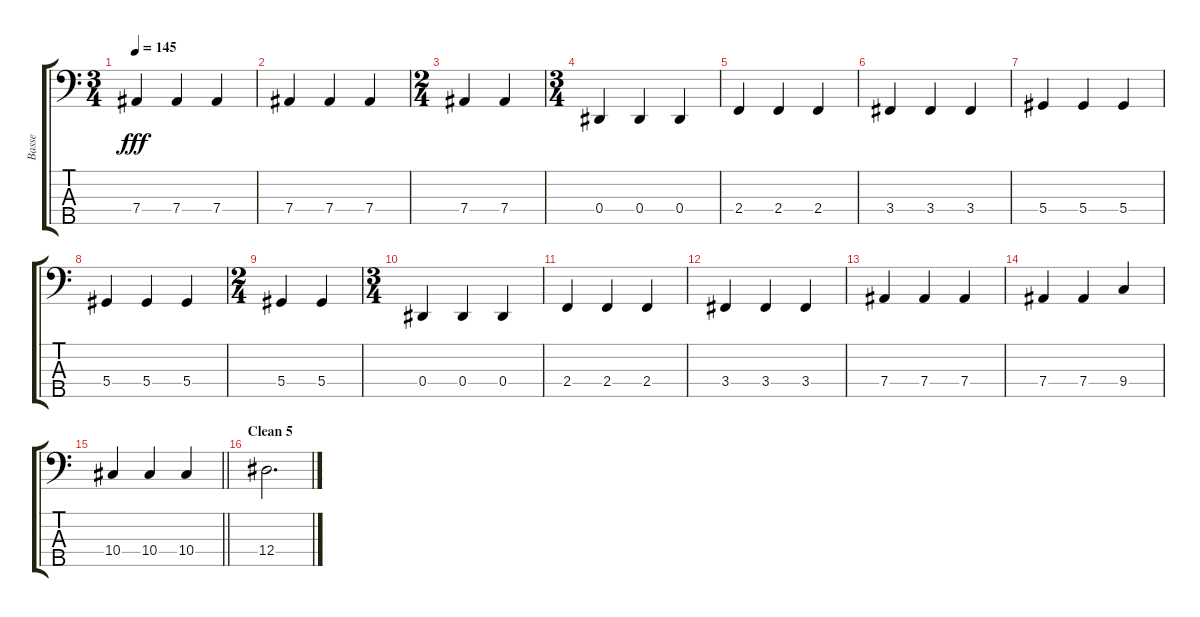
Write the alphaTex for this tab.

\track ("Basse" "Basse") {instrument electricbasspick}
\staff {score tabs}
\tuning (Gb2 Db2 Ab1 Eb1 Bb0) {hide}
\ts (3 4)
\tempo 145
\clef f4
\ks c
7.4.4{dy fff} 7.4.4 7.4.4 |
7.4.4 7.4.4 7.4.4 |
\ts (2 4)
7.4.4 7.4.4 |
\ts (3 4)
0.4.4 0.4.4 0.4.4 |
2.4.4 2.4.4 2.4.4 |
3.4.4 3.4.4 3.4.4 |
5.4.4 5.4.4 5.4.4 |
5.4.4 5.4.4 5.4.4 |
\ts (2 4)
5.4.4 5.4.4 |
\ts (3 4)
0.4.4 0.4.4 0.4.4 |
2.4.4 2.4.4 2.4.4 |
3.4.4 3.4.4 3.4.4 |
7.4.4 7.4.4 7.4.4 |
7.4.4 7.4.4 9.4.4 |
\barLineRight lightlight
10.4.4 10.4.4 10.4.4 |
\section ("" "Clean 5")
12.4.2{d}
